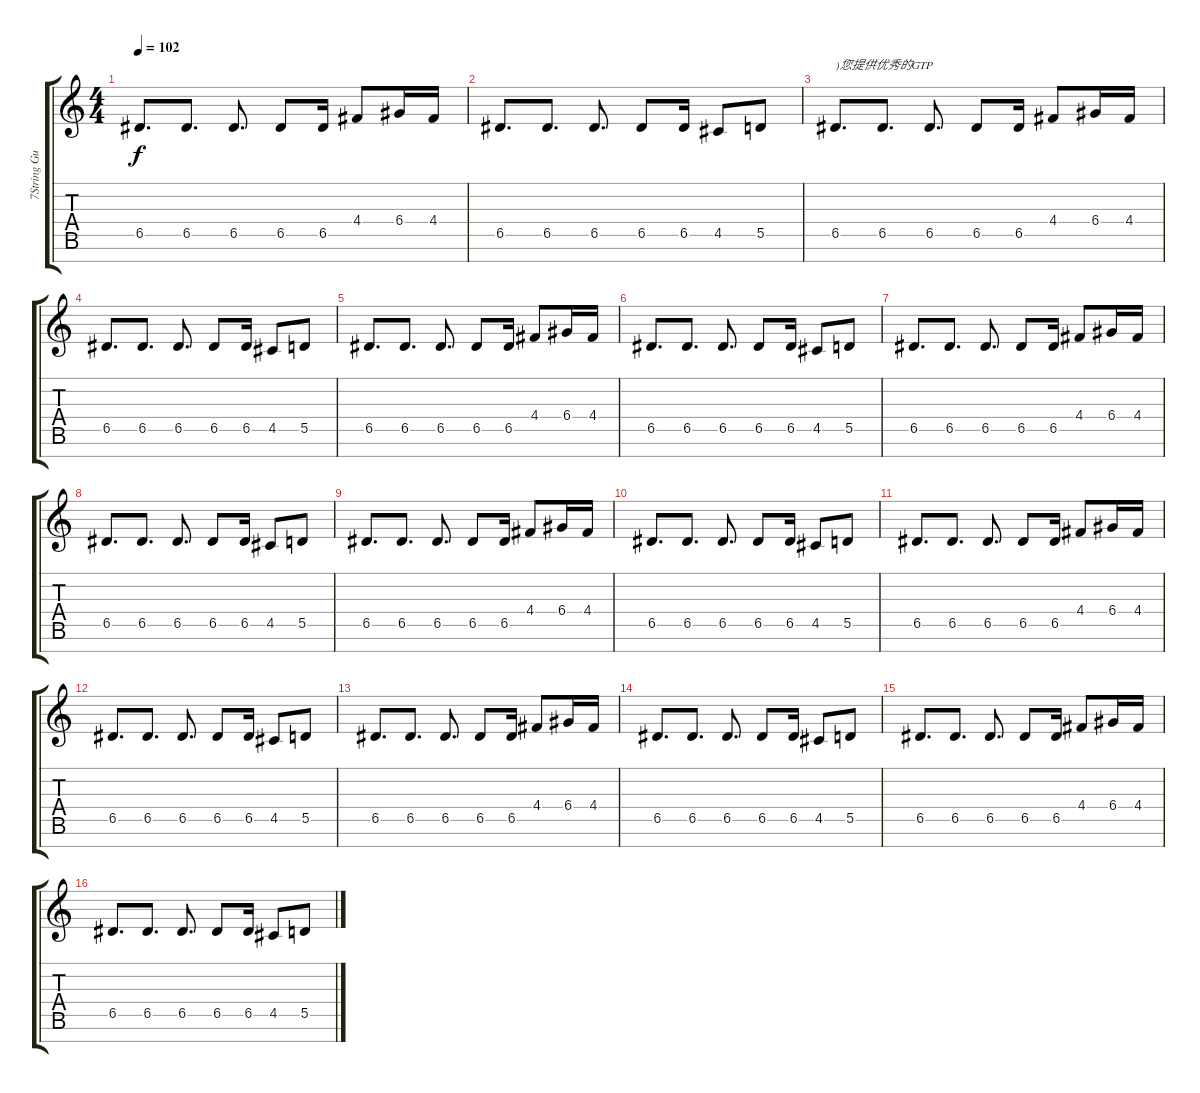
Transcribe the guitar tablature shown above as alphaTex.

\track ("7String Guitar" "7String Gu") {instrument electricguitarjazz}
\staff {score tabs}
\tuning (E4 B3 G3 D3 A2 E2 B1) {hide}
\ts (4 4)
\tempo 102
\clef g2
\ks c
6.5.8{d dy f instrument electricguitarjazz} 6.5.8{d} 6.5.8{d} 6.5.8 6.5.16 4.4.8 6.4.16 4.4.16 |
6.5.8{d} 6.5.8{d} 6.5.8{d} 6.5.8 6.5.16 4.5.8 5.5.8 |
6.5.8{d txt ")您提供优秀的GTP"} 6.5.8{d} 6.5.8{d} 6.5.8 6.5.16 4.4.8 6.4.16 4.4.16 |
6.5.8{d} 6.5.8{d} 6.5.8{d} 6.5.8 6.5.16 4.5.8 5.5.8 |
6.5.8{d} 6.5.8{d} 6.5.8{d} 6.5.8 6.5.16 4.4.8 6.4.16 4.4.16 |
6.5.8{d} 6.5.8{d} 6.5.8{d} 6.5.8 6.5.16 4.5.8 5.5.8 |
6.5.8{d} 6.5.8{d} 6.5.8{d} 6.5.8 6.5.16 4.4.8 6.4.16 4.4.16 |
6.5.8{d} 6.5.8{d} 6.5.8{d} 6.5.8 6.5.16 4.5.8 5.5.8 |
6.5.8{d} 6.5.8{d} 6.5.8{d} 6.5.8 6.5.16 4.4.8 6.4.16 4.4.16 |
6.5.8{d} 6.5.8{d} 6.5.8{d} 6.5.8 6.5.16 4.5.8 5.5.8 |
6.5.8{d} 6.5.8{d} 6.5.8{d} 6.5.8 6.5.16 4.4.8 6.4.16 4.4.16 |
6.5.8{d} 6.5.8{d} 6.5.8{d} 6.5.8 6.5.16 4.5.8 5.5.8 |
6.5.8{d} 6.5.8{d} 6.5.8{d} 6.5.8 6.5.16 4.4.8 6.4.16 4.4.16 |
6.5.8{d} 6.5.8{d} 6.5.8{d} 6.5.8 6.5.16 4.5.8 5.5.8 |
6.5.8{d} 6.5.8{d} 6.5.8{d} 6.5.8 6.5.16 4.4.8 6.4.16 4.4.16 |
6.5.8{d} 6.5.8{d} 6.5.8{d} 6.5.8 6.5.16 4.5.8 5.5.8
